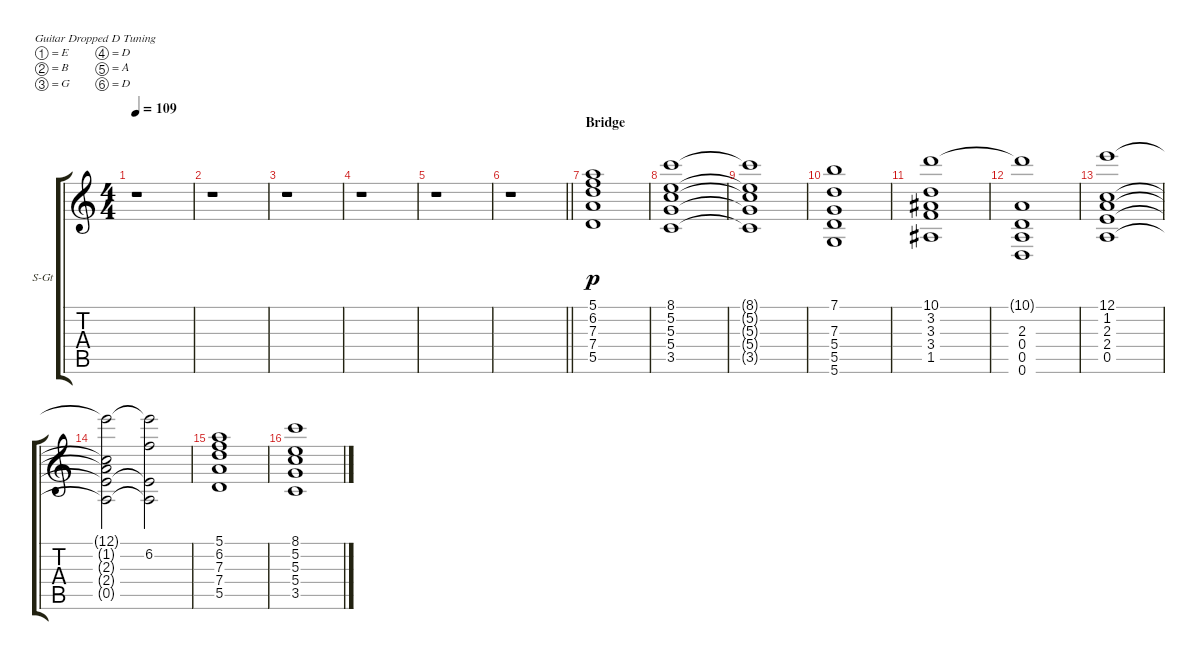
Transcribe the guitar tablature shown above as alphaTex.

\bracketExtendMode groupsimilarinstruments
\firstSystemTrackNameOrientation horizontal
\otherSystemsTrackNameOrientation horizontal
\track ("Keyboard 2" "S-Gt") {instrument pad4choir}
\staff {score tabs}
\tuning (E4 B3 G3 D3 A2 D2)
\displaytranspose 12
\ts (4 4)
\tempo 109
\clef g2
\ks c
r.1{dy f} |
r.1 |
r.1 |
r.1 |
r.1 |
\barLineRight lightlight
r.1 |
\section ("" "Bridge")
(5.1 6.2 7.3 7.4 5.5).1{dy p} |
(8.1 5.2 5.3 5.4 3.5).1 |
(8.1{t} 5.2{t} 5.3{t} 5.4{t} 3.5{t}).1 |
(7.1 7.3 5.4 5.5 5.6).1 |
(10.1 3.2 3.3 3.4 1.5).1 |
(10.1{t} 2.3 0.4 0.5 0.6).1 |
(12.1 1.2 2.3 2.4 0.5).1 |
(12.1{t} 1.2{t} 2.3{t} 2.4{t} 0.5{t}).2 (12.1{t} 6.2 2.4{t} 0.5{t}).2 |
(5.1 6.2 7.3 7.4 5.5).1 |
(8.1 5.2 5.3 5.4 3.5).1
